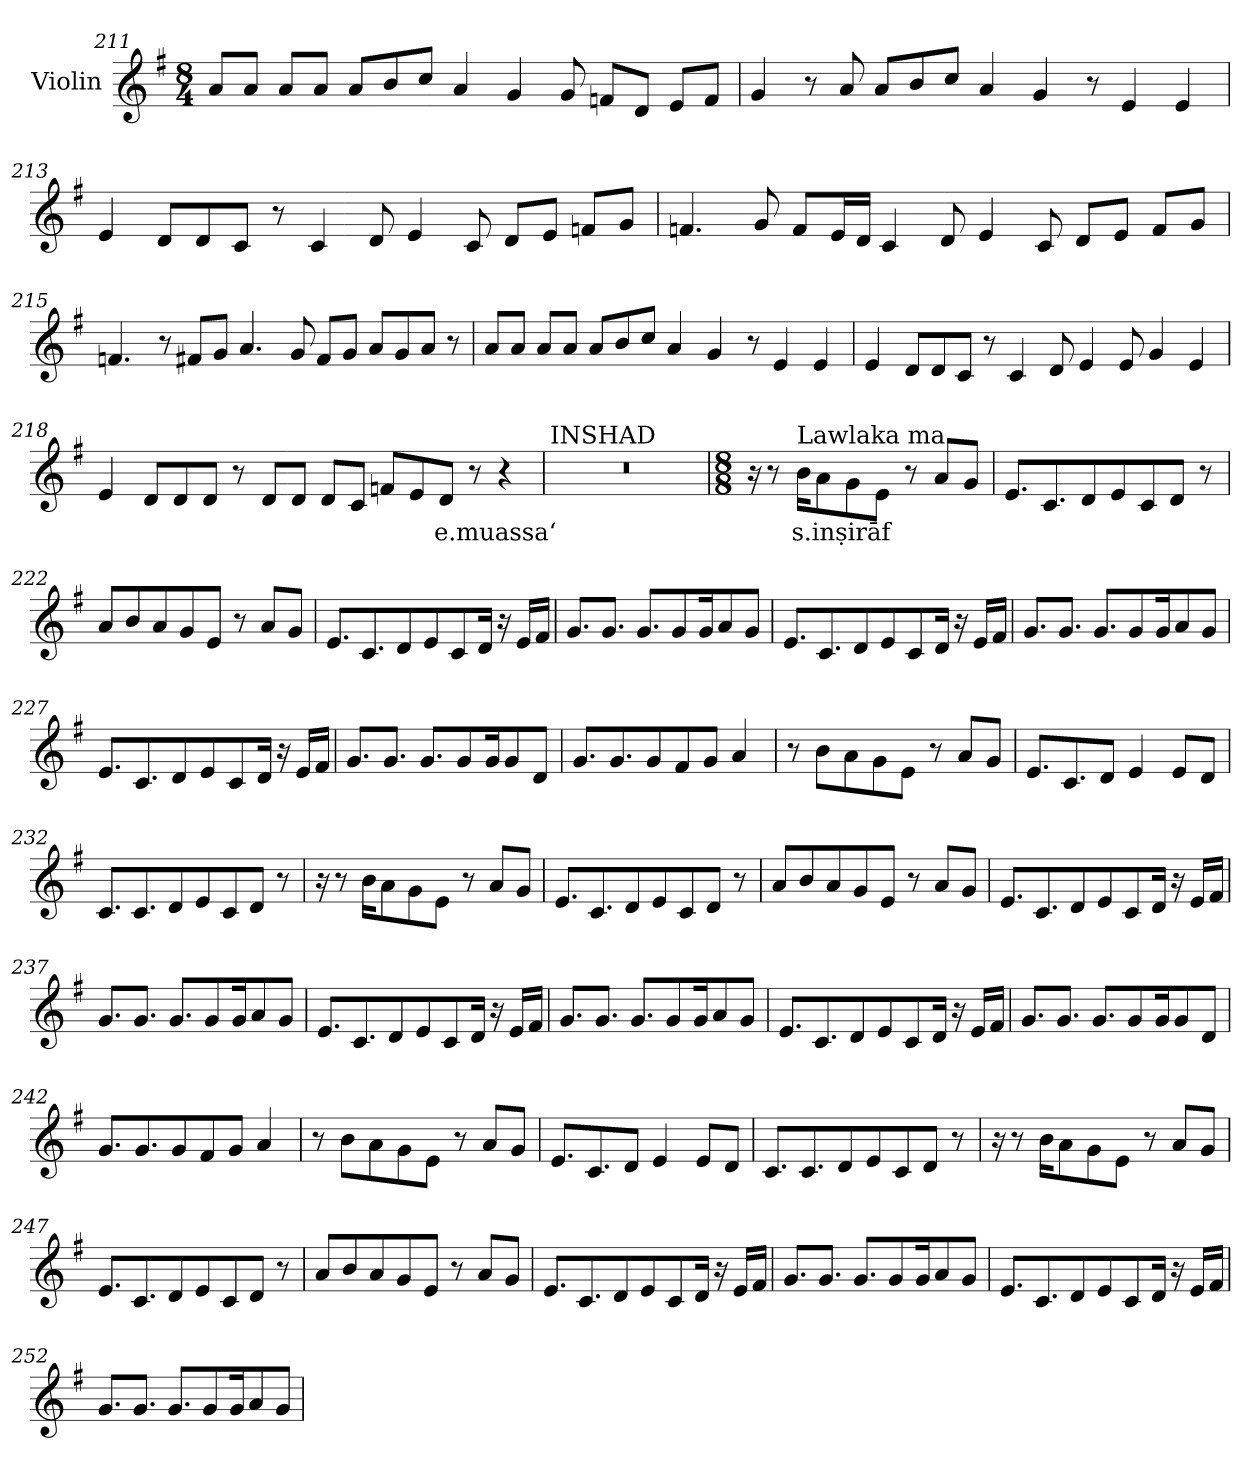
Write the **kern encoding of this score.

**kern	**text
*part1	*part1
*staff1	*staff1
*I"Violin	*
!!LO:PB:g=z
*clefG2	*
*k[f#]	*
*G:	*
*M8/4	*
=211	=211
8a/L	.
8a/J	.
8a/L	.
8a/J	.
8a/L	.
8b/	.
8cc/J	.
4a/	.
4g/	.
8g/	.
8fn/L	.
8d/J	.
8e/L	.
8f/J	.
=212	=212
4g/	.
8r	.
8a/	.
8a/L	.
8b/	.
8cc/J	.
4a/	.
4g/	.
8r	.
4e/	.
4e/	.
!!LO:LB:g=z
=213	=213
4e/	.
8d/L	.
8d/	.
8c/J	.
8r	.
4c/	.
8d/	.
4e/	.
8c/	.
8d/L	.
8e/J	.
8fn/L	.
8g/J	.
=214	=214
4.fn/	.
8g/	.
8f/L	.
16e/L	.
16d/JJ	.
4c/	.
8d/	.
4e/	.
8c/	.
8d/L	.
8e/J	.
8f/L	.
8g/J	.
!!LO:LB:g=z
=215	=215
4.fn/	.
8r	.
8f#X/L	.
8g/J	.
4.a/	.
8g/	.
8f#/L	.
8g/J	.
8a/L	.
8g/	.
8a/J	.
8r	.
=216	=216
8a/L	.
8a/J	.
8a/L	.
8a/J	.
8a/L	.
8b/	.
8cc/J	.
4a/	.
4g/	.
8r	.
4e/	.
4e/	.
!!LO:LB:g=z
=217	=217
4e/	.
8d/L	.
8d/	.
8c/J	.
8r	.
4c/	.
8d/	.
4e/	.
8e/	.
4g/	.
4e/	.
=218	=218
4e/	.
8d/L	.
8d/	.
8d/J	.
8r	.
8d/L	.
8d/J	.
8d/L	.
8c/J	.
8fn/L	.
8e/	.
!	!LO:LY:b
8d/J	e.muassa‘
8r	.
4r	.
=219	=219
!LO:TX:a:t=INSHAD	!
0r	.
!!LO:LB:g=z
=220	=220
*M8/8	*
*MM100	*
16r	.
8r	.
!LO:TX:a:t=Lawlaka ma	!
!	!LO:LY:b
16b\KL	s.inṣirāf
8a\	.
8g\	.
8e\J	.
8r	.
8a/L	.
8g/J	.
=221	=221
8.e/L	.
8.c/	.
8d/	.
8e/	.
8c/	.
8d/J	.
8r	.
=222	=222
8a/L	.
8b/	.
8a/	.
8g/	.
8e/J	.
8r	.
8a/L	.
8g/J	.
!!LO:LB:g=z
=223	=223
8.e/L	.
8.c/	.
8d/	.
8e/	.
8c/	.
16d/Jk	.
16r	.
16e/LL	.
16f#/JJ	.
=224	=224
8.g/L	.
8.g/J	.
8.g/L	.
8g/	.
16g/K	.
8a/	.
8g/J	.
=225	=225
8.e/L	.
8.c/	.
8d/	.
8e/	.
8c/	.
16d/Jk	.
16r	.
16e/LL	.
16f#/JJ	.
=226	=226
8.g/L	.
8.g/J	.
8.g/L	.
8g/	.
16g/K	.
8a/	.
8g/J	.
!!LO:LB:g=z
=227	=227
8.e/L	.
8.c/	.
8d/	.
8e/	.
8c/	.
16d/Jk	.
16r	.
16e/LL	.
16f#/JJ	.
=228	=228
8.g/L	.
8.g/J	.
8.g/L	.
8g/	.
16g/K	.
8g/	.
8d/J	.
=229	=229
8.g/L	.
8.g/	.
8g/	.
8f#/	.
8g/J	.
4a/	.
=230	=230
8r	.
8b\L	.
8a\	.
8g\	.
8e\J	.
8r	.
8a/L	.
8g/J	.
!!LO:LB:g=z
=231	=231
8.e/L	.
8.c/	.
8d/J	.
4e/	.
8e/L	.
8d/J	.
=232	=232
8.c/L	.
8.c/	.
8d/	.
8e/	.
8c/	.
8d/J	.
8r	.
=233	=233
16r	.
8r	.
16b\KL	.
8a\	.
8g\	.
8e\J	.
8r	.
8a/L	.
8g/J	.
=234	=234
8.e/L	.
8.c/	.
8d/	.
8e/	.
8c/	.
8d/J	.
8r	.
!!LO:PB:g=z
=235	=235
8a/L	.
8b/	.
8a/	.
8g/	.
8e/J	.
8r	.
8a/L	.
8g/J	.
=236	=236
8.e/L	.
8.c/	.
8d/	.
8e/	.
8c/	.
16d/Jk	.
16r	.
16e/LL	.
16f#/JJ	.
=237	=237
8.g/L	.
8.g/J	.
8.g/L	.
8g/	.
16g/K	.
8a/	.
8g/J	.
=238	=238
8.e/L	.
8.c/	.
8d/	.
8e/	.
8c/	.
16d/Jk	.
16r	.
16e/LL	.
16f#/JJ	.
!!LO:LB:g=z
=239	=239
8.g/L	.
8.g/J	.
8.g/L	.
8g/	.
16g/K	.
8a/	.
8g/J	.
=240	=240
8.e/L	.
8.c/	.
8d/	.
8e/	.
8c/	.
16d/Jk	.
16r	.
16e/LL	.
16f#/JJ	.
=241	=241
8.g/L	.
8.g/J	.
8.g/L	.
8g/	.
16g/K	.
8g/	.
8d/J	.
=242	=242
8.g/L	.
8.g/	.
8g/	.
8f#/	.
8g/J	.
4a/	.
!!LO:LB:g=z
=243	=243
8r	.
8b\L	.
8a\	.
8g\	.
8e\J	.
8r	.
8a/L	.
8g/J	.
=244	=244
8.e/L	.
8.c/	.
8d/J	.
4e/	.
8e/L	.
8d/J	.
=245	=245
8.c/L	.
8.c/	.
8d/	.
8e/	.
8c/	.
8d/J	.
8r	.
=246	=246
16r	.
8r	.
16b\KL	.
8a\	.
8g\	.
8e\J	.
8r	.
8a/L	.
8g/J	.
!!LO:LB:g=z
=247	=247
8.e/L	.
8.c/	.
8d/	.
8e/	.
8c/	.
8d/J	.
8r	.
=248	=248
8a/L	.
8b/	.
8a/	.
8g/	.
8e/J	.
8r	.
8a/L	.
8g/J	.
=249	=249
8.e/L	.
8.c/	.
8d/	.
8e/	.
8c/	.
16d/Jk	.
16r	.
16e/LL	.
16f#/JJ	.
=250	=250
8.g/L	.
8.g/J	.
8.g/L	.
8g/	.
16g/K	.
8a/	.
8g/J	.
!!LO:LB:g=z
=251	=251
8.e/L	.
8.c/	.
8d/	.
8e/	.
8c/	.
16d/Jk	.
16r	.
16e/LL	.
16f#/JJ	.
=252	=252
8.g/L	.
8.g/J	.
8.g/L	.
8g/	.
16g/K	.
8a/	.
8g/J	.
=	=
*-	*-
